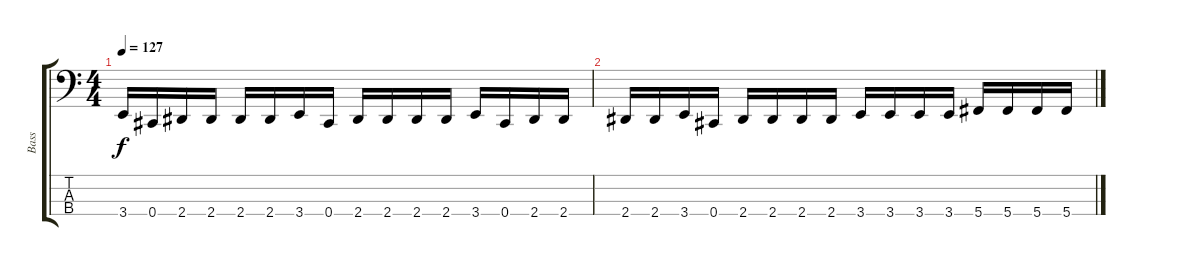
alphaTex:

\track ("Bass" "Bass") {instrument acousticguitarsteel}
\staff {score tabs}
\tuning (Gb2 Db2 Ab1 Db1) {hide}
\ts (4 4)
\tempo 127
\clef f4
\ks c
3.4.16{dy f} 0.4.16 2.4.16 2.4.16 2.4.16 2.4.16 3.4.16 0.4.16 2.4.16 2.4.16 2.4.16 2.4.16 3.4.16 0.4.16 2.4.16 2.4.16 |
2.4.16 2.4.16 3.4.16 0.4.16 2.4.16 2.4.16 2.4.16 2.4.16 3.4.16 3.4.16 3.4.16 3.4.16 5.4.16 5.4.16 5.4.16 5.4.16
